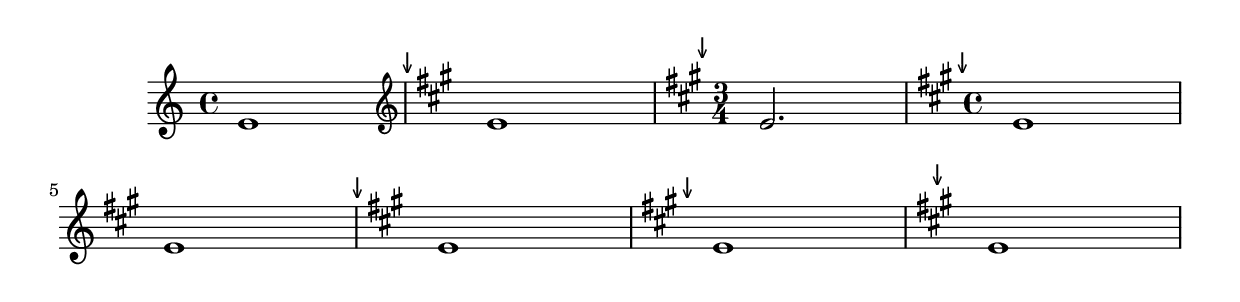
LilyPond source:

%% Do not edit this file; it is auto-generated from input/new
%% This file is in the public domain.
\version "2.11.62"

\header {
  texidoces = "
Si están especificadas, las marcas de texto se pueden alinear con
objetos de notación distintos a las líneas divisorias.  Entre estos
objetos se encuentran @code{ambitus}, @code{breathing-sign},
@code{clef}, @code{custos}, @code{staff-bar}, @code{left-edge},
@code{key-cancellation}, @code{key-signature} y @code{time-signature}.

En estos casos, las marcas de texto se centran horizontalmente sobre
el objeto, aunque esto se puede cambiar, como se muestra en la segunda
línea de este ejemplo (en una partitura con varios pentagramas, se
debe hacer este ajuste para todos los pentagramas).

"
  doctitlees = "Alinear marcas con varios objetos de notación"

  lsrtags = "text"
  texidoc = "If specified, text marks may be aligned with notation
objects other than bar lines.  These objects include @code{ambitus},
@code{breathing-sign}, @code{clef}, @code{custos}, @code{staff-bar},
@code{left-edge}, @code{key-cancellation}, @code{key-signature}, and
@code{time-signature}.

In such cases, text marks will be horizontally centered above the
object.  However this can be changed, as demonstrated on the second
line of this example (in a score with multiple staves, this setting
should be done for all the staves)."
  doctitle = "Aligning marks with various notation objects"
} % begin verbatim

\relative c' {
  e1
  
  % the RehearsalMark will be centered above the Clef
  \override Score.RehearsalMark #'break-align-symbols = #'(clef)
  \key a \major
  \clef treble
  \mark "↓"
  e1
  
  % the RehearsalMark will be centered above the TimeSignature
  \override Score.RehearsalMark #'break-align-symbols = #'(time-signature)
  \key a \major
  \clef treble
  \time 3/4
  \mark "↓"
  e2.
  
  % the RehearsalMark will be centered above the KeySignature
  \override Score.RehearsalMark #'break-align-symbols = #'(key-signature)
  \key a \major
  \clef treble
  \time 4/4
  \mark "↓"
  e1

  \break
  e1
  
  % the RehearsalMark will be aligned with the left edge of the KeySignature
  \once \override Score.KeySignature #'break-align-anchor-alignment = #LEFT
  \mark "↓"
  \key a \major
  e1
  
  % the RehearsalMark will be aligned with the right edge of the KeySignature
  \once \override Score.KeySignature #'break-align-anchor-alignment = #RIGHT
  \key a \major
  \mark "↓"
  e1
  
  % the RehearsalMark will be aligned with the left edge of the KeySignature
  % and then shifted right by one unit.
  \once \override Score.KeySignature #'break-align-anchor = #1
  \key a \major
  \mark "↓"
  e1
}
